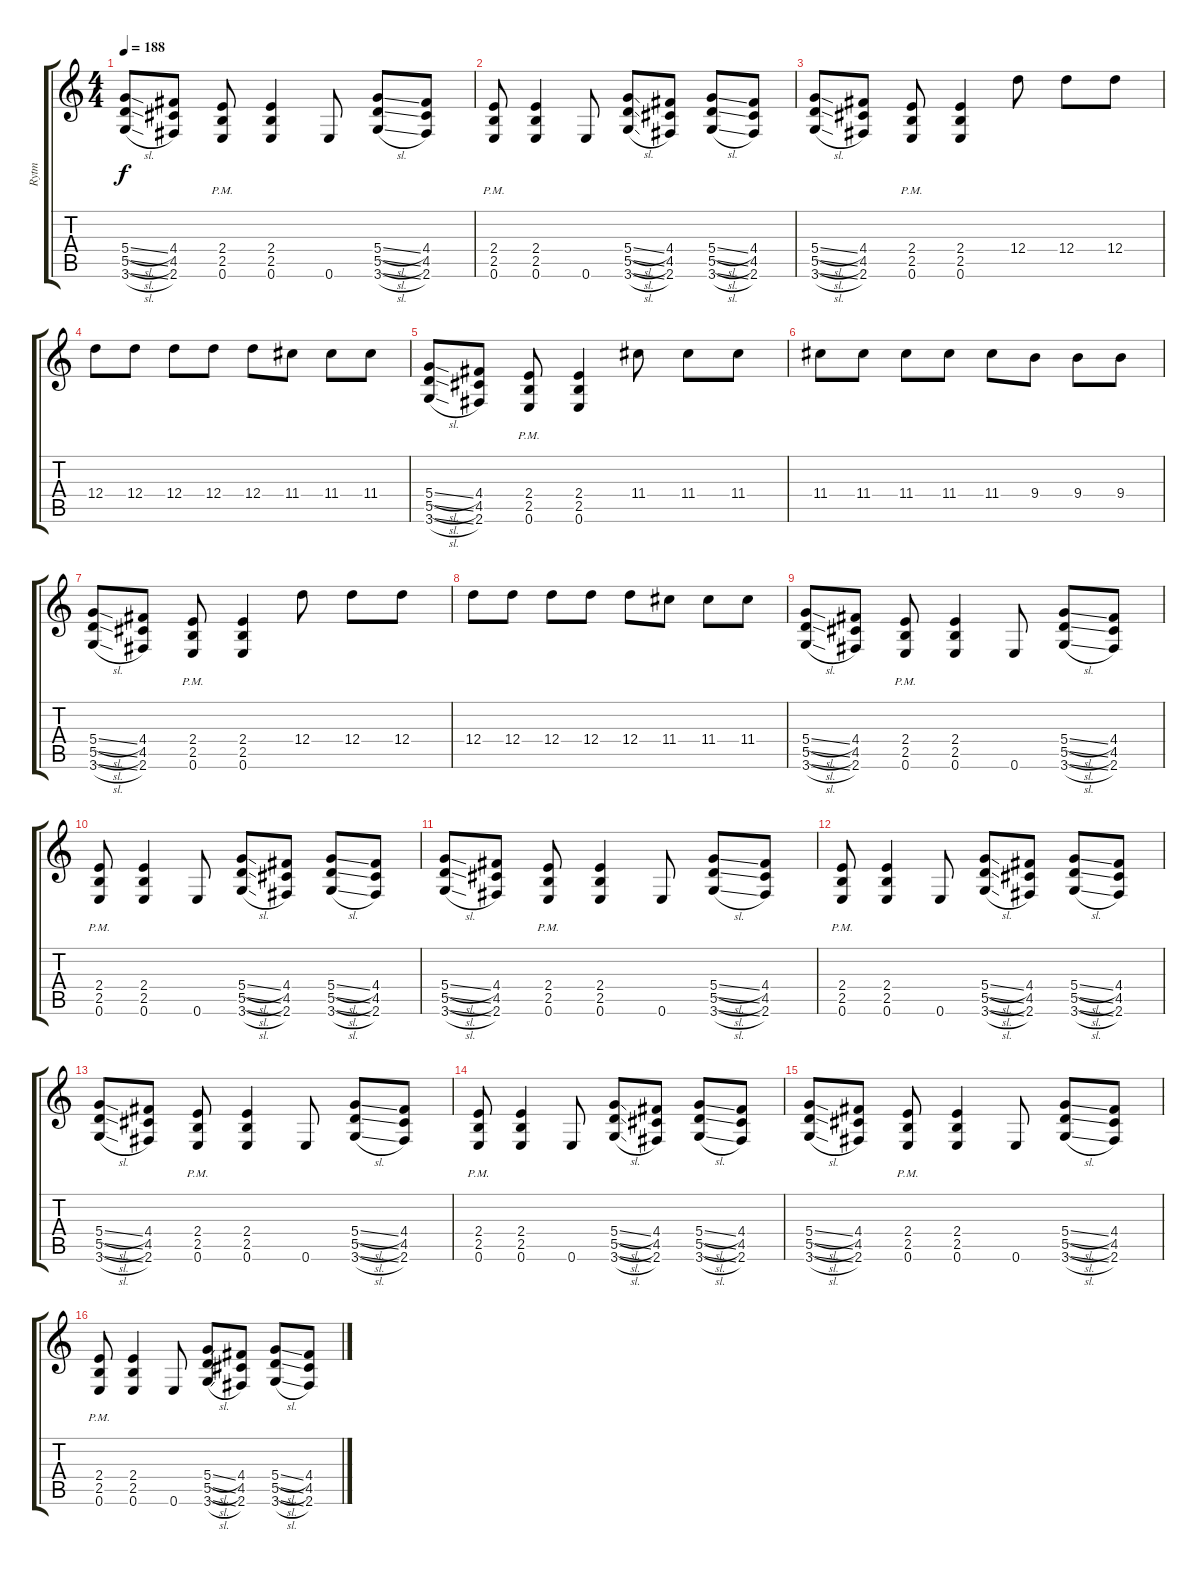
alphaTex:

\track ("Rytm" "Rytm") {instrument distortionguitar}
\staff {score tabs}
\tuning (E4 B3 G3 D3 A2 E2) {hide}
\ts (4 4)
\tempo 188
\clef g2
\ks c
(5.4{sl} 5.5{sl} 3.6{sl}).8{dy f} (4.4 4.5 2.6).8 (2.4{pm} 2.5{pm} 0.6{pm}).8 (2.4 2.5 0.6).4 0.6.8 (5.4{sl} 5.5{sl} 3.6{sl}).8 (4.4 4.5 2.6).8 |
(2.4{pm} 2.5{pm} 0.6{pm}).8 (2.4 2.5 0.6).4 0.6.8 (5.4{sl} 5.5{sl} 3.6{sl}).8 (4.4 4.5 2.6).8 (5.4{sl} 5.5{sl} 3.6{sl}).8 (4.4 4.5 2.6).8 |
(5.4{sl} 5.5{sl} 3.6{sl}).8 (4.4 4.5 2.6).8 (2.4{pm} 2.5{pm} 0.6{pm}).8 (2.4 2.5 0.6).4 12.4.8 12.4.8 12.4.8 |
12.4.8 12.4.8 12.4.8 12.4.8 12.4.8 11.4.8 11.4.8 11.4.8 |
(5.4{sl} 5.5{sl} 3.6{sl}).8 (4.4 4.5 2.6).8 (2.4{pm} 2.5{pm} 0.6{pm}).8 (2.4 2.5 0.6).4 11.4.8 11.4.8 11.4.8 |
11.4.8 11.4.8 11.4.8 11.4.8 11.4.8 9.4.8 9.4.8 9.4.8 |
(5.4{sl} 5.5{sl} 3.6{sl}).8 (4.4 4.5 2.6).8 (2.4{pm} 2.5{pm} 0.6{pm}).8 (2.4 2.5 0.6).4 12.4.8 12.4.8 12.4.8 |
12.4.8 12.4.8 12.4.8 12.4.8 12.4.8 11.4.8 11.4.8 11.4.8 |
(5.4{sl} 5.5{sl} 3.6{sl}).8 (4.4 4.5 2.6).8 (2.4{pm} 2.5{pm} 0.6{pm}).8 (2.4 2.5 0.6).4 0.6.8 (5.4{sl} 5.5{sl} 3.6{sl}).8 (4.4 4.5 2.6).8 |
(2.4{pm} 2.5{pm} 0.6{pm}).8 (2.4 2.5 0.6).4 0.6.8 (5.4{sl} 5.5{sl} 3.6{sl}).8 (4.4 4.5 2.6).8 (5.4{sl} 5.5{sl} 3.6{sl}).8 (4.4 4.5 2.6).8 |
(5.4{sl} 5.5{sl} 3.6{sl}).8 (4.4 4.5 2.6).8 (2.4{pm} 2.5{pm} 0.6{pm}).8 (2.4 2.5 0.6).4 0.6.8 (5.4{sl} 5.5{sl} 3.6{sl}).8 (4.4 4.5 2.6).8 |
(2.4{pm} 2.5{pm} 0.6{pm}).8 (2.4 2.5 0.6).4 0.6.8 (5.4{sl} 5.5{sl} 3.6{sl}).8 (4.4 4.5 2.6).8 (5.4{sl} 5.5{sl} 3.6{sl}).8 (4.4 4.5 2.6).8 |
(5.4{sl} 5.5{sl} 3.6{sl}).8 (4.4 4.5 2.6).8 (2.4{pm} 2.5{pm} 0.6{pm}).8 (2.4 2.5 0.6).4 0.6.8 (5.4{sl} 5.5{sl} 3.6{sl}).8 (4.4 4.5 2.6).8 |
(2.4{pm} 2.5{pm} 0.6{pm}).8 (2.4 2.5 0.6).4 0.6.8 (5.4{sl} 5.5{sl} 3.6{sl}).8 (4.4 4.5 2.6).8 (5.4{sl} 5.5{sl} 3.6{sl}).8 (4.4 4.5 2.6).8 |
(5.4{sl} 5.5{sl} 3.6{sl}).8 (4.4 4.5 2.6).8 (2.4{pm} 2.5{pm} 0.6{pm}).8 (2.4 2.5 0.6).4 0.6.8 (5.4{sl} 5.5{sl} 3.6{sl}).8 (4.4 4.5 2.6).8 |
(2.4{pm} 2.5{pm} 0.6{pm}).8 (2.4 2.5 0.6).4 0.6.8 (5.4{sl} 5.5{sl} 3.6{sl}).8 (4.4 4.5 2.6).8 (5.4{sl} 5.5{sl} 3.6{sl}).8 (4.4 4.5 2.6).8
